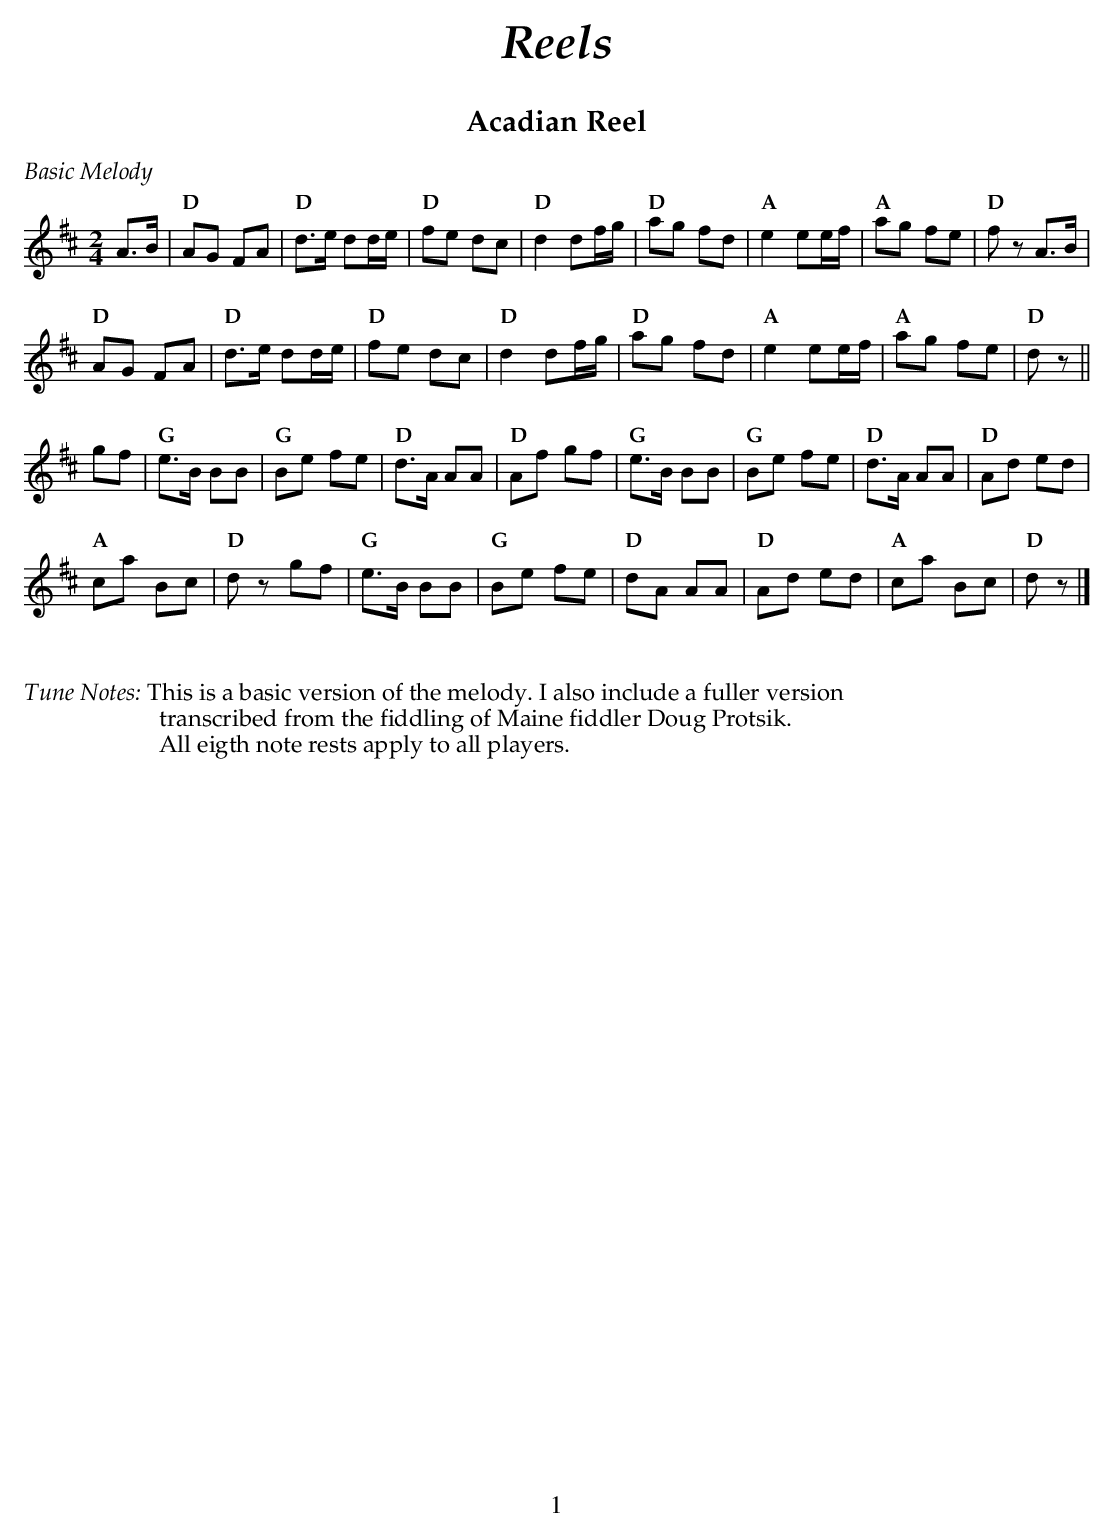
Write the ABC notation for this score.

X:1
T:Acadian Reel
M:2/4
L:1/8
K:D
%%text $2Basic Melody$0
A>B |\
"D" AG FA | "D"  d>e dd/e/ | "D" fe dc | "D" d2 df/g/ |\
"D" ag fd | "A"  e2 ee/f/ | "A" ag fe | "D" fz A>B |
"D" AG FA | "D"  d>e dd/e/ | "D" fe dc | "D" d2 df/g/ |\
"D" ag fd | "A"  e2 ee/f/ | "A" ag fe | "D" dz   ||
gf |\
"G" e>B  BB  | "G" Be fe | "D"  d>A AA | "D"  Af gf |\
"G" e>B  BB  | "G" Be fe | "D"  d>A AA | "D"  Ad ed |
"A"  ca   Bc | "D"  dz gf |\
"G" e>B  BB  | "G" Be fe | "D"  dA AA | "D"  Ad ed |\
"A"  ca   Bc | "D"  dz   |]
